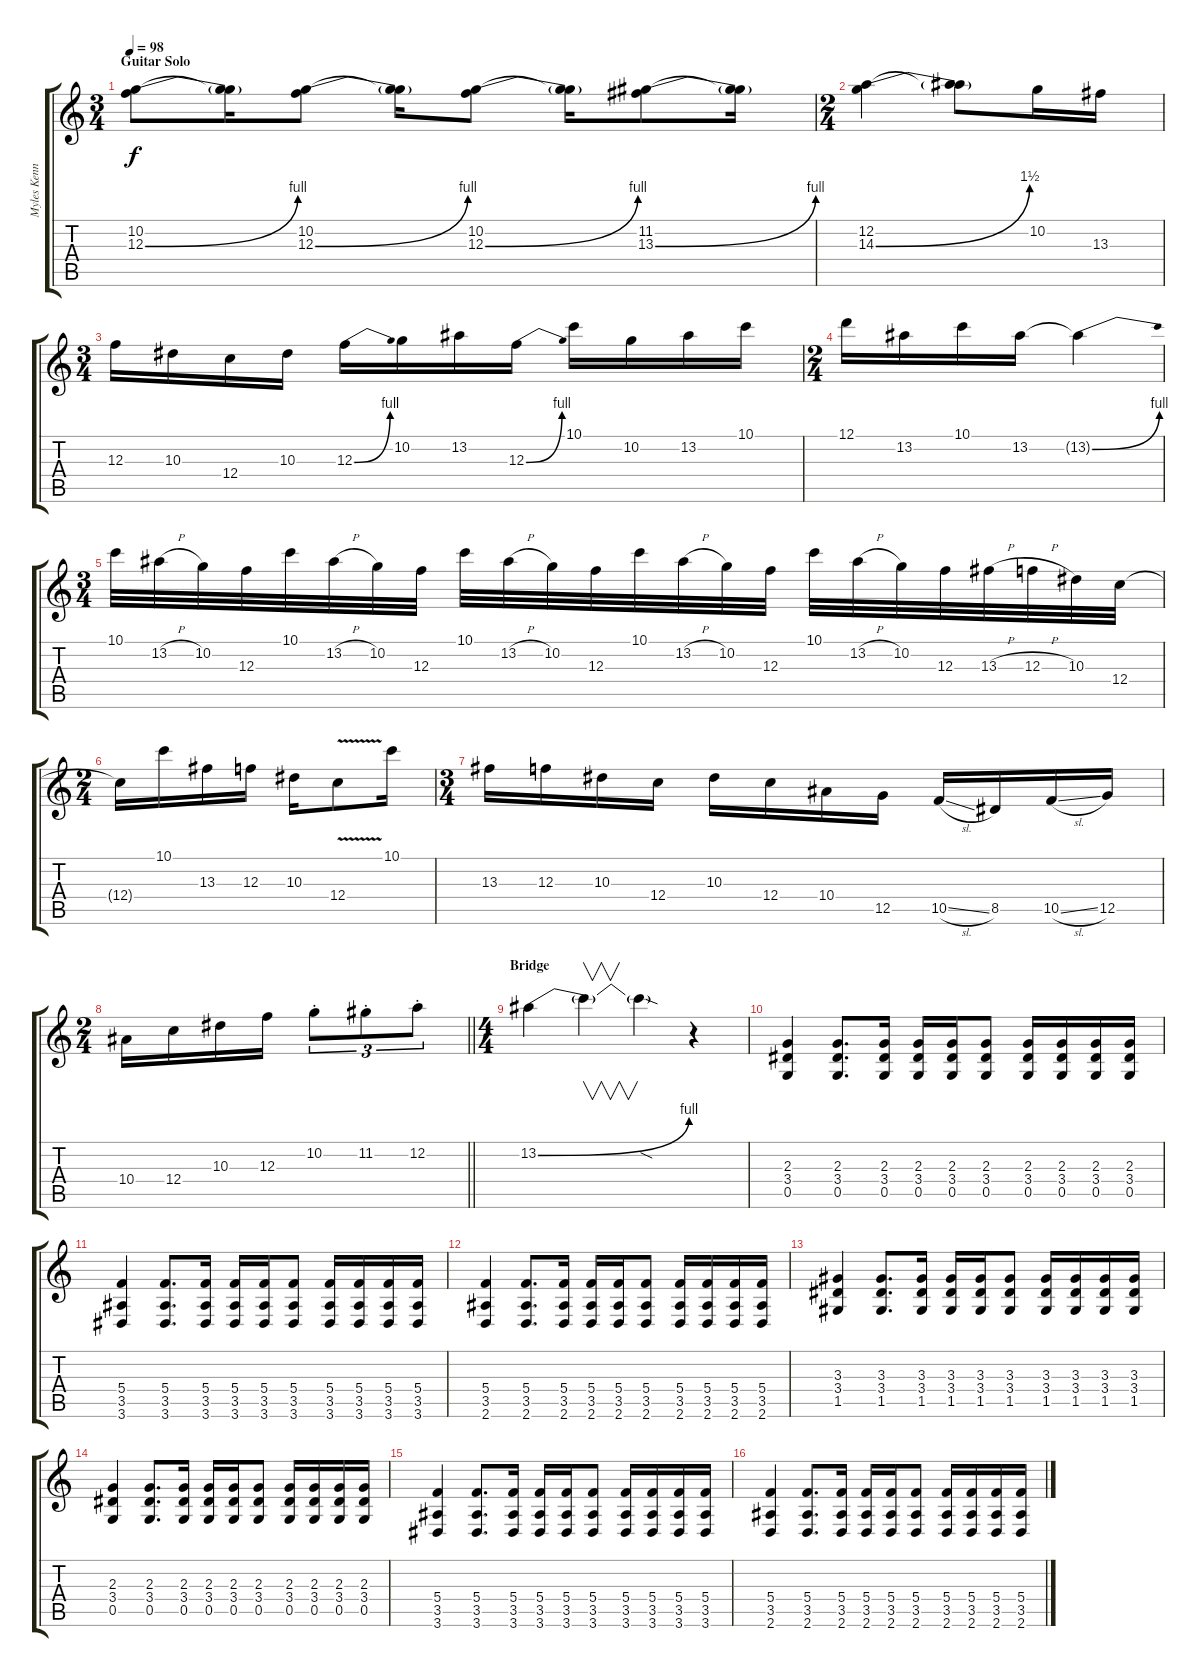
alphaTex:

\track ("Myles Kennedy" "Myles Kenn") {instrument distortionguitar}
\staff {score tabs}
\tuning (D4 A3 F3 C3 G2 C2) {hide}
\ts (3 4)
\section ("" "Guitar Solo")
\tempo 98
\clef g2
\ks c
(10.2 12.3{be (bend 0 0 60 4)}).8{dy f} (10.2{t} 12.3{t}).16 (10.2 12.3{be (bend 0 0 60 4)}).8 (10.2{t} 12.3{t}).16 (10.2 12.3{be (bend 0 0 60 4)}).8 (10.2{t} 12.3{t}).16 (11.2 13.3{be (bend 0 0 60 4)}).8 (11.2{t} 13.3{t}).16 |
\ts (2 4)
(12.2 14.3{be (bend 0 0 60 6)}).4 (12.2{t} 14.3{t}).8 10.2.16 13.3.16 |
\ts (3 4)
12.3.16 10.3.16 12.4.16 10.3.16 12.3{be (bend 0 0 60 4)}.16 10.2.16 13.2.16 12.3{be (bend 0 0 60 4)}.16 10.1.16 10.2.16 13.2.16 10.1.16 |
\ts (2 4)
12.1.16 13.2.16 10.1.16 13.2.16 13.2{be (bend 0 0 60 4) t}.4 |
\ts (3 4)
10.1.32 13.2{h}.32 10.2.32 12.3.32 10.1.32 13.2{h}.32 10.2.32 12.3.32 10.1.32 13.2{h}.32 10.2.32 12.3.32 10.1.32 13.2{h}.32 10.2.32 12.3.32 10.1.32 13.2{h}.32 10.2.32 12.3.32 13.3{h}.32 12.3{h}.32 10.3.32 12.4.32 |
\ts (2 4)
12.4{t}.16 10.1.16 13.3.16 12.3.16 10.3.16 12.4{v}.8 10.1.16 |
\ts (3 4)
13.3.16 12.3.16 10.3.16 12.4.16 10.3.16 12.4.16 10.4.16 12.5.16 10.5{sl}.16 8.5.16 10.5{sl}.16 12.5.16 |
\ts (2 4)
\barLineRight lightlight
10.4.16 12.4.16 10.3.16 12.3.16 10.2{st}.8{tu (3 2)} 11.2{st}.8{tu (3 2)} 12.2{st}.8{tu (3 2)} |
\ts (4 4)
\section ("" "Bridge")
13.2{be (bend 0 0 60 4)}.4 13.2{t}.4{v} 13.2{sod t}.4 r.4 |
(2.3 3.4 0.5).4 (2.3 3.4 0.5).8{d} (2.3 3.4 0.5).16 (2.3 3.4 0.5).16 (2.3 3.4 0.5).16 (2.3 3.4 0.5).8 (2.3 3.4 0.5).16 (2.3 3.4 0.5).16 (2.3 3.4 0.5).16 (2.3 3.4 0.5).16 |
(5.4 3.5 3.6).4 (5.4 3.5 3.6).8{d} (5.4 3.5 3.6).16 (5.4 3.5 3.6).16 (5.4 3.5 3.6).16 (5.4 3.5 3.6).8 (5.4 3.5 3.6).16 (5.4 3.5 3.6).16 (5.4 3.5 3.6).16 (5.4 3.5 3.6).16 |
(5.4 3.5 2.6).4 (5.4 3.5 2.6).8{d} (5.4 3.5 2.6).16 (5.4 3.5 2.6).16 (5.4 3.5 2.6).16 (5.4 3.5 2.6).8 (5.4 3.5 2.6).16 (5.4 3.5 2.6).16 (5.4 3.5 2.6).16 (5.4 3.5 2.6).16 |
(3.3 3.4 1.5).4 (3.3 3.4 1.5).8{d} (3.3 3.4 1.5).16 (3.3 3.4 1.5).16 (3.3 3.4 1.5).16 (3.3 3.4 1.5).8 (3.3 3.4 1.5).16 (3.3 3.4 1.5).16 (3.3 3.4 1.5).16 (3.3 3.4 1.5).16 |
(2.3 3.4 0.5).4 (2.3 3.4 0.5).8{d} (2.3 3.4 0.5).16 (2.3 3.4 0.5).16 (2.3 3.4 0.5).16 (2.3 3.4 0.5).8 (2.3 3.4 0.5).16 (2.3 3.4 0.5).16 (2.3 3.4 0.5).16 (2.3 3.4 0.5).16 |
(5.4 3.5 3.6).4 (5.4 3.5 3.6).8{d} (5.4 3.5 3.6).16 (5.4 3.5 3.6).16 (5.4 3.5 3.6).16 (5.4 3.5 3.6).8 (5.4 3.5 3.6).16 (5.4 3.5 3.6).16 (5.4 3.5 3.6).16 (5.4 3.5 3.6).16 |
(5.4 3.5 2.6).4 (5.4 3.5 2.6).8{d} (5.4 3.5 2.6).16 (5.4 3.5 2.6).16 (5.4 3.5 2.6).16 (5.4 3.5 2.6).8 (5.4 3.5 2.6).16 (5.4 3.5 2.6).16 (5.4 3.5 2.6).16 (5.4 3.5 2.6).16
